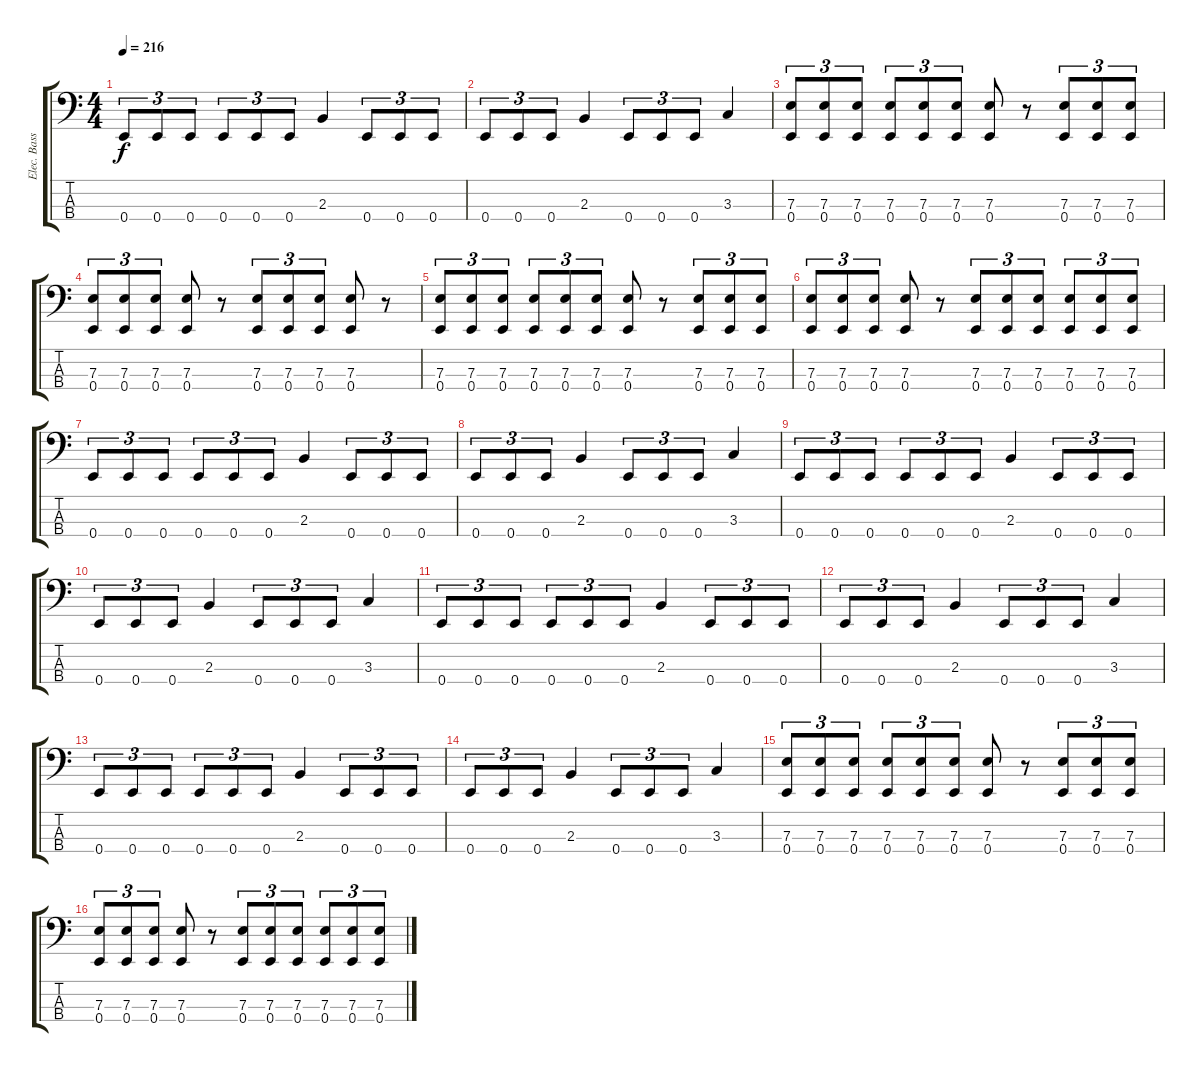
\track ("Elec. Bass" "Elec. Bass") {instrument electricbasspick}
\staff {score tabs}
\tuning (G2 D2 A1 E1) {hide}
\ts (4 4)
\tempo 216
\clef f4
\ks c
0.4.8{tu (3 2) dy f} 0.4.8{tu (3 2)} 0.4.8{tu (3 2)} 0.4.8{tu (3 2)} 0.4.8{tu (3 2)} 0.4.8{tu (3 2)} 2.3.4 0.4.8{tu (3 2)} 0.4.8{tu (3 2)} 0.4.8{tu (3 2)} |
0.4.8{tu (3 2)} 0.4.8{tu (3 2)} 0.4.8{tu (3 2)} 2.3.4 0.4.8{tu (3 2)} 0.4.8{tu (3 2)} 0.4.8{tu (3 2)} 3.3.4 |
(7.3 0.4).8{tu (3 2)} (7.3 0.4).8{tu (3 2)} (7.3 0.4).8{tu (3 2)} (7.3 0.4).8{tu (3 2)} (7.3 0.4).8{tu (3 2)} (7.3 0.4).8{tu (3 2)} (7.3 0.4).8 r.8 (7.3 0.4).8{tu (3 2)} (7.3 0.4).8{tu (3 2)} (7.3 0.4).8{tu (3 2)} |
(7.3 0.4).8{tu (3 2)} (7.3 0.4).8{tu (3 2)} (7.3 0.4).8{tu (3 2)} (7.3 0.4).8 r.8 (7.3 0.4).8{tu (3 2)} (7.3 0.4).8{tu (3 2)} (7.3 0.4).8{tu (3 2)} (7.3 0.4).8 r.8 |
(7.3 0.4).8{tu (3 2)} (7.3 0.4).8{tu (3 2)} (7.3 0.4).8{tu (3 2)} (7.3 0.4).8{tu (3 2)} (7.3 0.4).8{tu (3 2)} (7.3 0.4).8{tu (3 2)} (7.3 0.4).8 r.8 (7.3 0.4).8{tu (3 2)} (7.3 0.4).8{tu (3 2)} (7.3 0.4).8{tu (3 2)} |
(7.3 0.4).8{tu (3 2)} (7.3 0.4).8{tu (3 2)} (7.3 0.4).8{tu (3 2)} (7.3 0.4).8 r.8 (7.3 0.4).8{tu (3 2)} (7.3 0.4).8{tu (3 2)} (7.3 0.4).8{tu (3 2)} (7.3 0.4).8{tu (3 2)} (7.3 0.4).8{tu (3 2)} (7.3 0.4).8{tu (3 2)} |
0.4.8{tu (3 2)} 0.4.8{tu (3 2)} 0.4.8{tu (3 2)} 0.4.8{tu (3 2)} 0.4.8{tu (3 2)} 0.4.8{tu (3 2)} 2.3.4 0.4.8{tu (3 2)} 0.4.8{tu (3 2)} 0.4.8{tu (3 2)} |
0.4.8{tu (3 2)} 0.4.8{tu (3 2)} 0.4.8{tu (3 2)} 2.3.4 0.4.8{tu (3 2)} 0.4.8{tu (3 2)} 0.4.8{tu (3 2)} 3.3.4 |
0.4.8{tu (3 2)} 0.4.8{tu (3 2)} 0.4.8{tu (3 2)} 0.4.8{tu (3 2)} 0.4.8{tu (3 2)} 0.4.8{tu (3 2)} 2.3.4 0.4.8{tu (3 2)} 0.4.8{tu (3 2)} 0.4.8{tu (3 2)} |
0.4.8{tu (3 2)} 0.4.8{tu (3 2)} 0.4.8{tu (3 2)} 2.3.4 0.4.8{tu (3 2)} 0.4.8{tu (3 2)} 0.4.8{tu (3 2)} 3.3.4 |
0.4.8{tu (3 2)} 0.4.8{tu (3 2)} 0.4.8{tu (3 2)} 0.4.8{tu (3 2)} 0.4.8{tu (3 2)} 0.4.8{tu (3 2)} 2.3.4 0.4.8{tu (3 2)} 0.4.8{tu (3 2)} 0.4.8{tu (3 2)} |
0.4.8{tu (3 2)} 0.4.8{tu (3 2)} 0.4.8{tu (3 2)} 2.3.4 0.4.8{tu (3 2)} 0.4.8{tu (3 2)} 0.4.8{tu (3 2)} 3.3.4 |
0.4.8{tu (3 2)} 0.4.8{tu (3 2)} 0.4.8{tu (3 2)} 0.4.8{tu (3 2)} 0.4.8{tu (3 2)} 0.4.8{tu (3 2)} 2.3.4 0.4.8{tu (3 2)} 0.4.8{tu (3 2)} 0.4.8{tu (3 2)} |
0.4.8{tu (3 2)} 0.4.8{tu (3 2)} 0.4.8{tu (3 2)} 2.3.4 0.4.8{tu (3 2)} 0.4.8{tu (3 2)} 0.4.8{tu (3 2)} 3.3.4 |
(7.3 0.4).8{tu (3 2)} (7.3 0.4).8{tu (3 2)} (7.3 0.4).8{tu (3 2)} (7.3 0.4).8{tu (3 2)} (7.3 0.4).8{tu (3 2)} (7.3 0.4).8{tu (3 2)} (7.3 0.4).8 r.8 (7.3 0.4).8{tu (3 2)} (7.3 0.4).8{tu (3 2)} (7.3 0.4).8{tu (3 2)} |
(7.3 0.4).8{tu (3 2)} (7.3 0.4).8{tu (3 2)} (7.3 0.4).8{tu (3 2)} (7.3 0.4).8 r.8 (7.3 0.4).8{tu (3 2)} (7.3 0.4).8{tu (3 2)} (7.3 0.4).8{tu (3 2)} (7.3 0.4).8{tu (3 2)} (7.3 0.4).8{tu (3 2)} (7.3 0.4).8{tu (3 2)}
